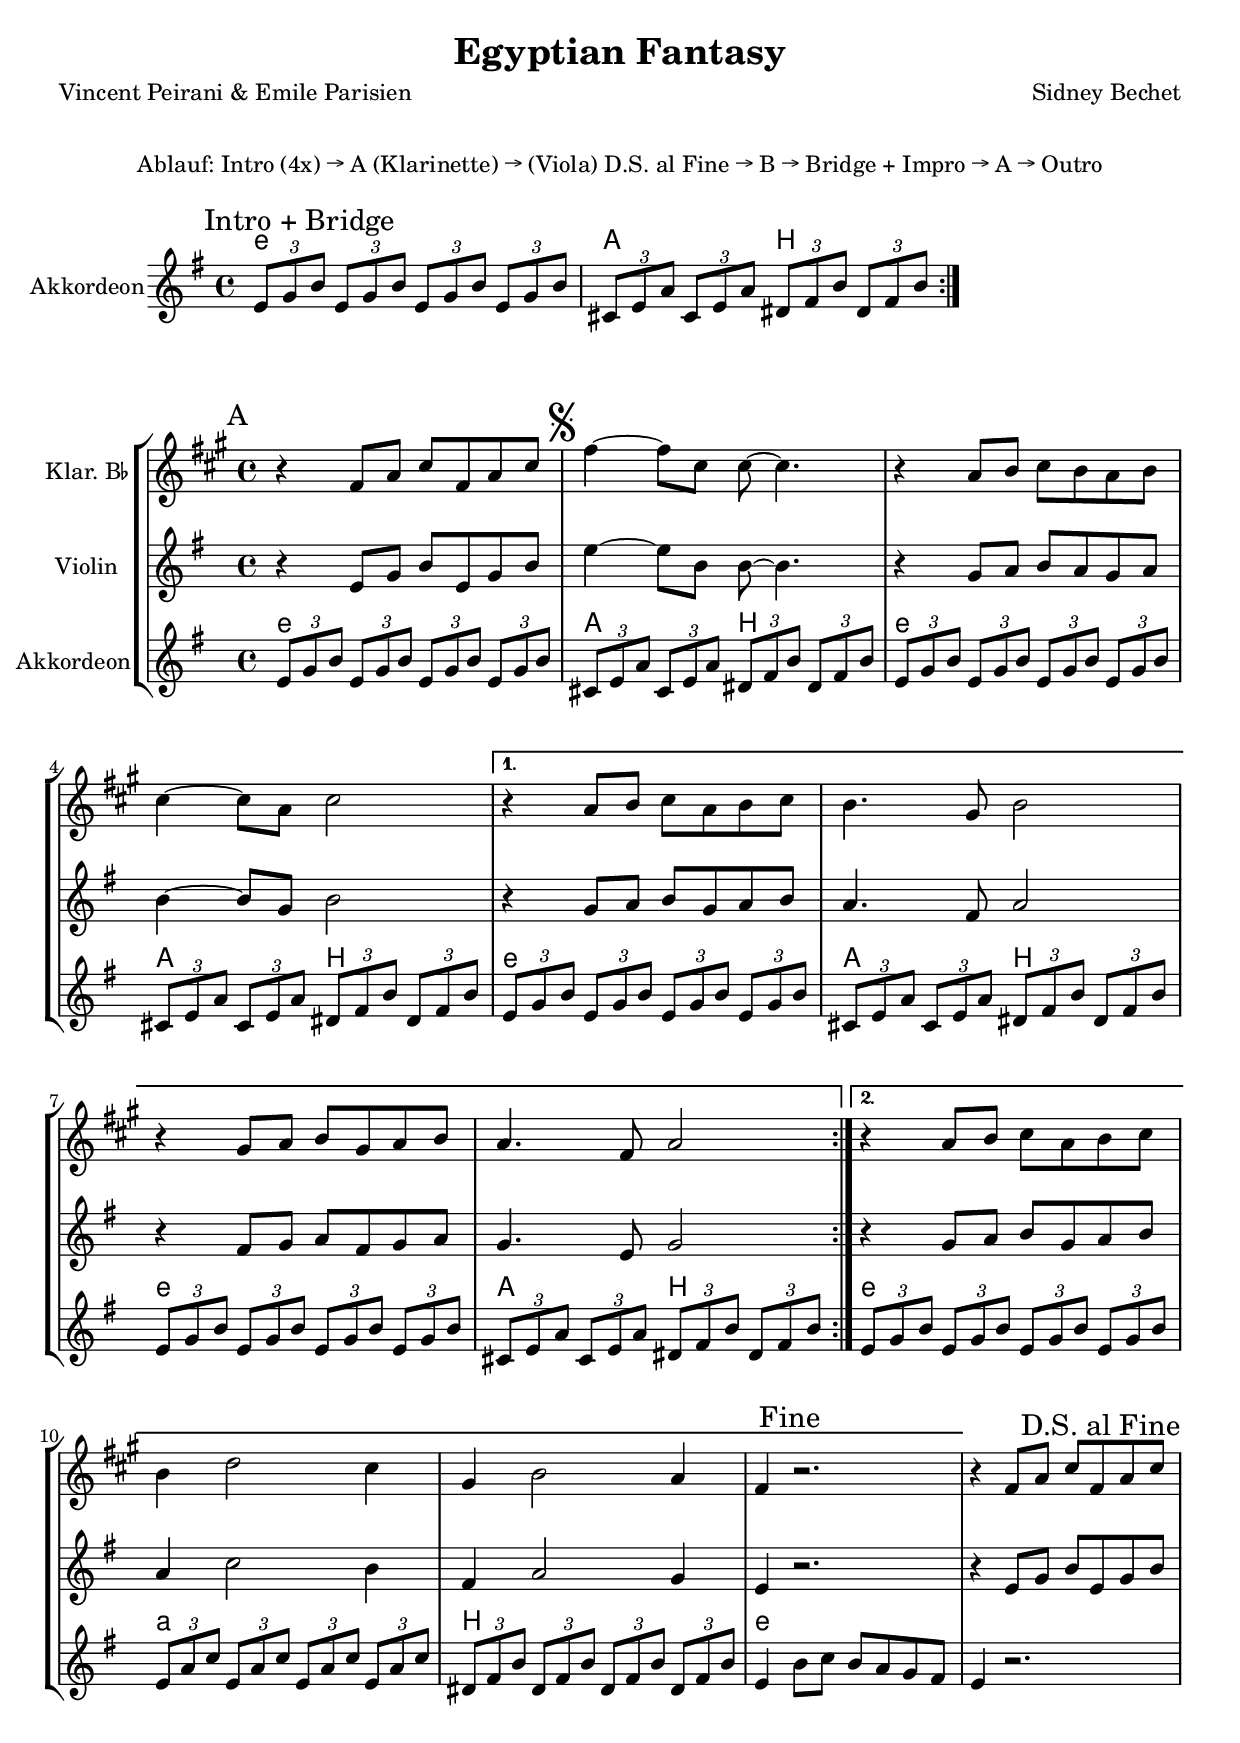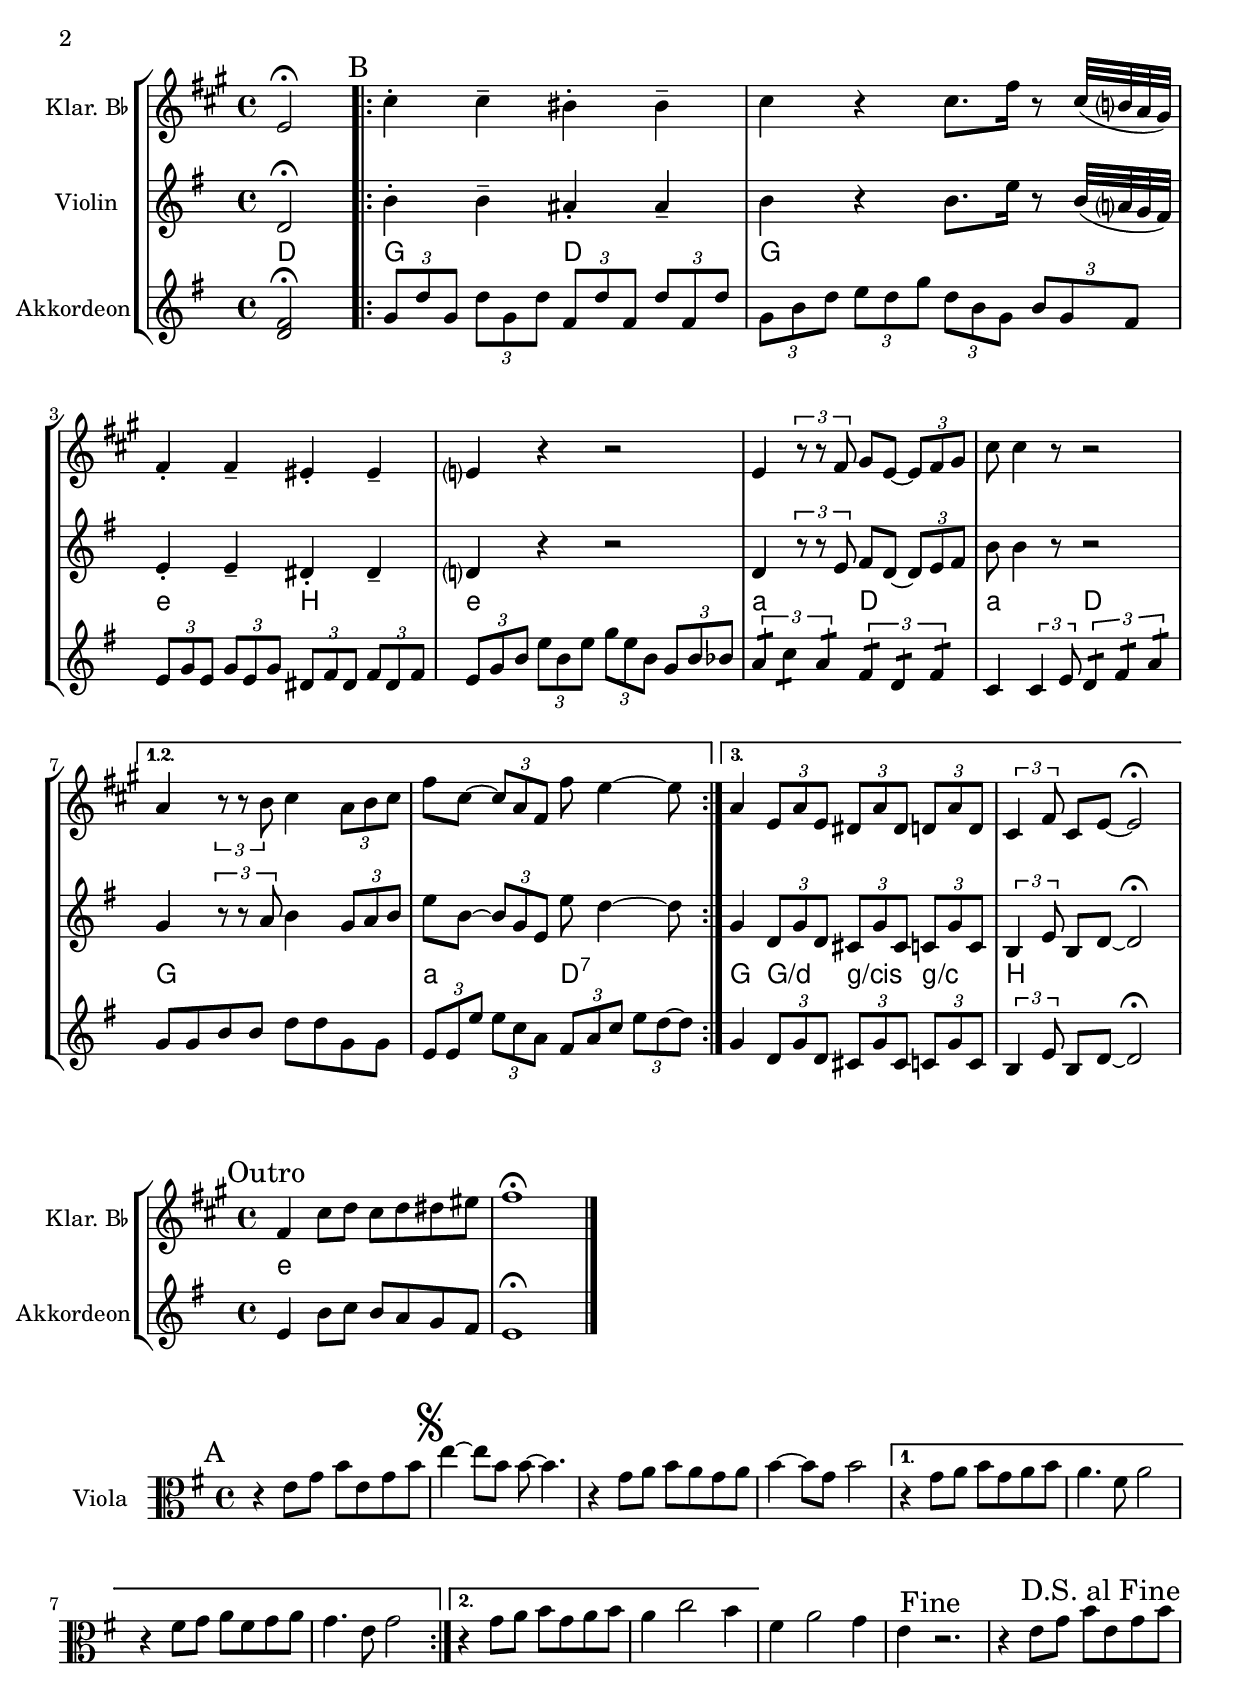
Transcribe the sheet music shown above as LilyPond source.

\version "2.18"

\header {
  title = "Egyptian Fantasy"
	poet = "Vincent Peirani & Emile Parisien"
  composer = "Sidney Bechet"
}
\include "deutsch.ly"

\version "2.18"

\header {
  title = "Egyptian Fantasy"
	poet = "Vincent Peirani & Emile Parisien"
  composer = "Sidney Bechet"
}
\include "deutsch.ly"


melody =
	\relative c' {
		#(set-accidental-style 'modern-cautionary)
			\key e \minor

			\mark A
			\repeat volta 2 {
				r4 e8 g h e, g h  \mark \markup { \musicglyph #"scripts.segno" } e4 ~ e8 h8 h ~ h4.
				r4 g8 a h a g a h4 ~ h8 g h2

			}
			\alternative {
				{
					r4 g8 a h g a h a4. fis8 a2
					r4 fis8 g a fis g a g4. e8 g2
				}
				{ r4 g8 a h g a h a4 c2 h4}
			}
			fis4 a2 g4 e \mark \markup{Fine} r2.
			r4 e8 g h e, g h
			\once \override Score.RehearsalMark.break-visibility = #end-of-line-visible
			\once \override Score.RehearsalMark.self-alignment-X = #RIGHT
			\mark "D.S. al Fine"
		}

melody_mittelteil =
	\relative c' {
		#(set-accidental-style 'modern-cautionary)
			\key e \minor
			\partial 2
			d2\fermata
			\mark B
			\repeat volta 3 {
				h'4-. h-- ais-. ais-- h r h8. e16 r8 h32 (a g fis) e4-. e--
				dis-. dis-- d r r2 d4 \times 2/3 {r8 r e}
				fis d ~ \times 2/3 {d e fis} h8 h4 r8 r2
			}
			\alternative {
				{
					g4 \times 2/3 {r8 r a} h4 \times 2/3 {g8 a h}
					e8 h ~ \times 2/3{h g e} e' d4 ~ d8
				}
				{
					g,4
					\times 2/3 {d8 g d}
					\times 2/3 {cis g' cis,}
					\times 2/3 {c g' c,}
				}
			}
			\times 2/3 {h4 e8} h d ~ d2\fermata
		}

outro = \relative c' {
	#(set-accidental-style 'modern-cautionary)
		\key e \minor
		%\partial 2.
		e4 h'8 c h c cis dis e1\fermata \bar "|."
	}

begleitung_mittelteil =
	\relative c' {
		#(set-accidental-style 'modern-cautionary)
			\key e \minor
			\partial 2
			d2
		}

\version "2.18"

\header {
  title = "Egyptian Fantasy"
	poet = "Vincent Peirani & Emile Parisien"
  composer = "Sidney Bechet"
}
\include "deutsch.ly"


akkordeonvorspiel =
	\relative c' {
		#(set-accidental-style 'modern-cautionary)
		\clef violin
		\key e \minor
		\repeat volta 4 {
			\times 2/3 {e8 g h} \times 2/3 {e, g h} \times 2/3 {e, g h} \times 2/3 {e, g h}
			\times 2/3 {cis, e a} \times 2/3 {cis, e a} \times 2/3 {dis, fis h} \times 2/3 {dis, fis h}
		}
	}

akkordeon =
	\relative c' {
		#(set-accidental-style 'modern-cautionary)
		\clef violin
		\key e \minor

		\repeat volta 2 {
			\times 2/3 {e g h} \times 2/3 {e, g h} \times 2/3 {e, g h} \times 2/3 {e, g h}
			\times 2/3 {cis, e a} \times 2/3 {cis, e a} \times 2/3 {dis, fis h} \times 2/3 {dis, fis h}

			\times 2/3 {e, g h} \times 2/3 {e, g h} \times 2/3 {e, g h} \times 2/3 {e, g h}
			\times 2/3 {cis, e a} \times 2/3 {cis, e a} \times 2/3 {dis, fis h} \times 2/3 {dis, fis h}

			\times 2/3 {e, g h} \times 2/3 {e, g h} \times 2/3 {e, g h} \times 2/3 {e, g h}
			\times 2/3 {cis, e a} \times 2/3 {cis, e a} \times 2/3 {dis, fis h} \times 2/3 {dis, fis h}

			}
			\alternative {
				{
					\times 2/3 {e, g h} \times 2/3 {e, g h} \times 2/3 {e, g h} \times 2/3 {e, g h}
					\times 2/3 {cis, e a} \times 2/3 {cis, e a} \times 2/3 {dis, fis h} \times 2/3 {dis, fis h}
				}
				{
					\times 2/3 {e, g h} \times 2/3 {e, g h} \times 2/3 {e, g h} \times 2/3 {e, g h}
					\times 2/3 {e, a c} \times 2/3 {e, a c} \times 2/3 {e, a c} \times 2/3 {e, a c}
				}
			}
		\times 2/3 {dis, fis h} \times 2/3 {dis, fis h} \times 2/3 {dis, fis h} \times 2/3 {dis, fis h}
		e,4 h'8 c h a g fis e4 r2.
	}

akkordeonchords_one = \chordmode {
	\germanChords
	\set chordNameLowercaseMinor = ##t
	\set chordChanges = ##t
	\set noChordSymbol = ""

	e1:m
	a2 h
}

akkordeonchords = \chordmode {
	\germanChords
	\set chordNameLowercaseMinor = ##t
	\set chordChanges = ##t
	\set noChordSymbol = ""

	\repeat volta 2 {
		e1:m
		a2 h

		e1:m
		a2 h
	}
	\alternative {
		{
			e1:m
			a2 h

			e1:m
			a2 h
		}
		{
			e1:m
			a:m
			h
      e1:m
		}
	}
}

akkordeon_mittelteil =
	\relative c' {
		#(set-accidental-style 'modern-cautionary)
		\clef violin
		\key e \minor

		\partial 2
		<d fis>2\fermata

		\repeat volta 3 {
			\times 2/3 {g8 d' g,} \times 2/3 {d' g, d'}
			\times 2/3 {fis, d' fis,} \times 2/3 {d' fis, d'}
			\times 2/3 {g, h d} \times 2/3 {e d g}
			\times 2/3 {d h g} \times 2/3 {h g fis}

			\times 2/3 {e8 g e} \times 2/3 {g e g}
			\times 2/3 {dis fis dis} \times 2/3 {fis dis fis}
			\times 2/3 {e g h} \times 2/3 {e h e}
			\times 2/3 {g e h} \times 2/3 {g h b}

			\times 2/3 {a4:8 c:8 a:8} \times 2/3 {fis:8 d:8 fis:8}
			c4 \times 2/3 {c4 e8} \times 2/3 {d4:8 fis:8 a:8}

		}
		\alternative {
			{
				g8 g h h d d g, g
				\times 2/3 {e8 e e'} \times 2/3{e c a } \times 2/3 {fis a c} \times 2/3 {e d ~ d}
			}
			{
				g,4
				\times 2/3 {d8 g d}
				\times 2/3 {cis g' cis,}
				\times 2/3 {c g' c,}
				\times 2/3 {h4 e8} h d ~ d2\fermata
			}
		}
	}

akkordeonchords_mittelteil = \chordmode {
	\germanChords
	\set chordNameLowercaseMinor = ##t
	\set chordChanges = ##t
	\set noChordSymbol = ""

		\partial 2
			d2

		\repeat volta 3 {
			g2 d
      g1
      e2:m h
      e1:m
      a2:m d
      a:m d
		}
		\alternative {
      {
			g1
      a2:m d:7
		}
		{
			g4 g/d  g:m/cis g:m/c
      h1
		}}
}

akkordeon_outro = \relative c' {
	#(set-accidental-style 'modern-cautionary)
	\key e \minor
	%\partial 2.
	e4 h'8 c h a g fis e1\fermata \bar "|."
}

akkordeonchords_outro = \chordmode {
	\germanChords
	\set chordNameLowercaseMinor = ##t
	\set chordChanges = ##t
	\set noChordSymbol = ""

	%\partial 2
	e1:m e4:m
}


#(set-accidental-style 'modern-cautionary)

\markup {
	\column{
	\null
	\null
	\fill-line{
		"Ablauf: Intro (4x) → A (Klarinette) → (Viola) D.S. al Fine → B → Bridge + Impro → A → Outro"
	}
	\null
  }
}

\new StaffGroup <<
	\new ChordNames \akkordeonchords_one
	\new Staff \with {
		instrumentName = Akkordeon
	} {
		\mark "Intro + Bridge"
		\akkordeonvorspiel
	}
>>

\new StaffGroup <<
	\set Score.markFormatter = #format-mark-circle-letters
	\time 4/4

  \new Staff \with {
		instrumentName = \markup { "Klar." \concat{ B \teeny \raise #0.4 \flat }}
	}\transpose b c' {
		\clef violin
		\melody
	}

  \new Staff \with {
  	instrumentName = Violin
  }\transpose c c {
  	\clef violin
  	\melody
  }

	\new ChordNames \akkordeonchords

	\new Staff \with {
		instrumentName = Akkordeon
	} { \akkordeon }
>>

\new StaffGroup <<
		\time 4/4

		\new Staff \with {
			instrumentName = \markup { "Klar." \concat{ B \teeny \raise #0.4 \flat } }
		} \transpose b c' {
			\clef violin
			\melody_mittelteil
		}

    \new Staff \with {
    	instrumentName = Violin
    } \transpose c c {
    	\clef violin
    	\melody_mittelteil
    }

    \new ChordNames \akkordeonchords_mittelteil

    \new Staff \with {
			instrumentName = Akkordeon
		} {\akkordeon_mittelteil}
	>>

\new StaffGroup <<
		\time 4/4
		\new Staff \with {
			instrumentName = \markup { "Klar." \concat{ B \teeny \raise #0.4 \flat } }
		} \transpose b c' {
			\mark "Outro"
			\clef violin
			\outro
		}
		\new ChordNames \akkordeonchords_outro
		\new Staff \with {
			instrumentName = Akkordeon
		} {\akkordeon_outro}
	>>

\new StaffGroup <<
		\time 4/4

		\new Staff \with {
			instrumentName = Viola
		}
    \transpose c c {
			\clef alto
			\melody
		}
	>>
